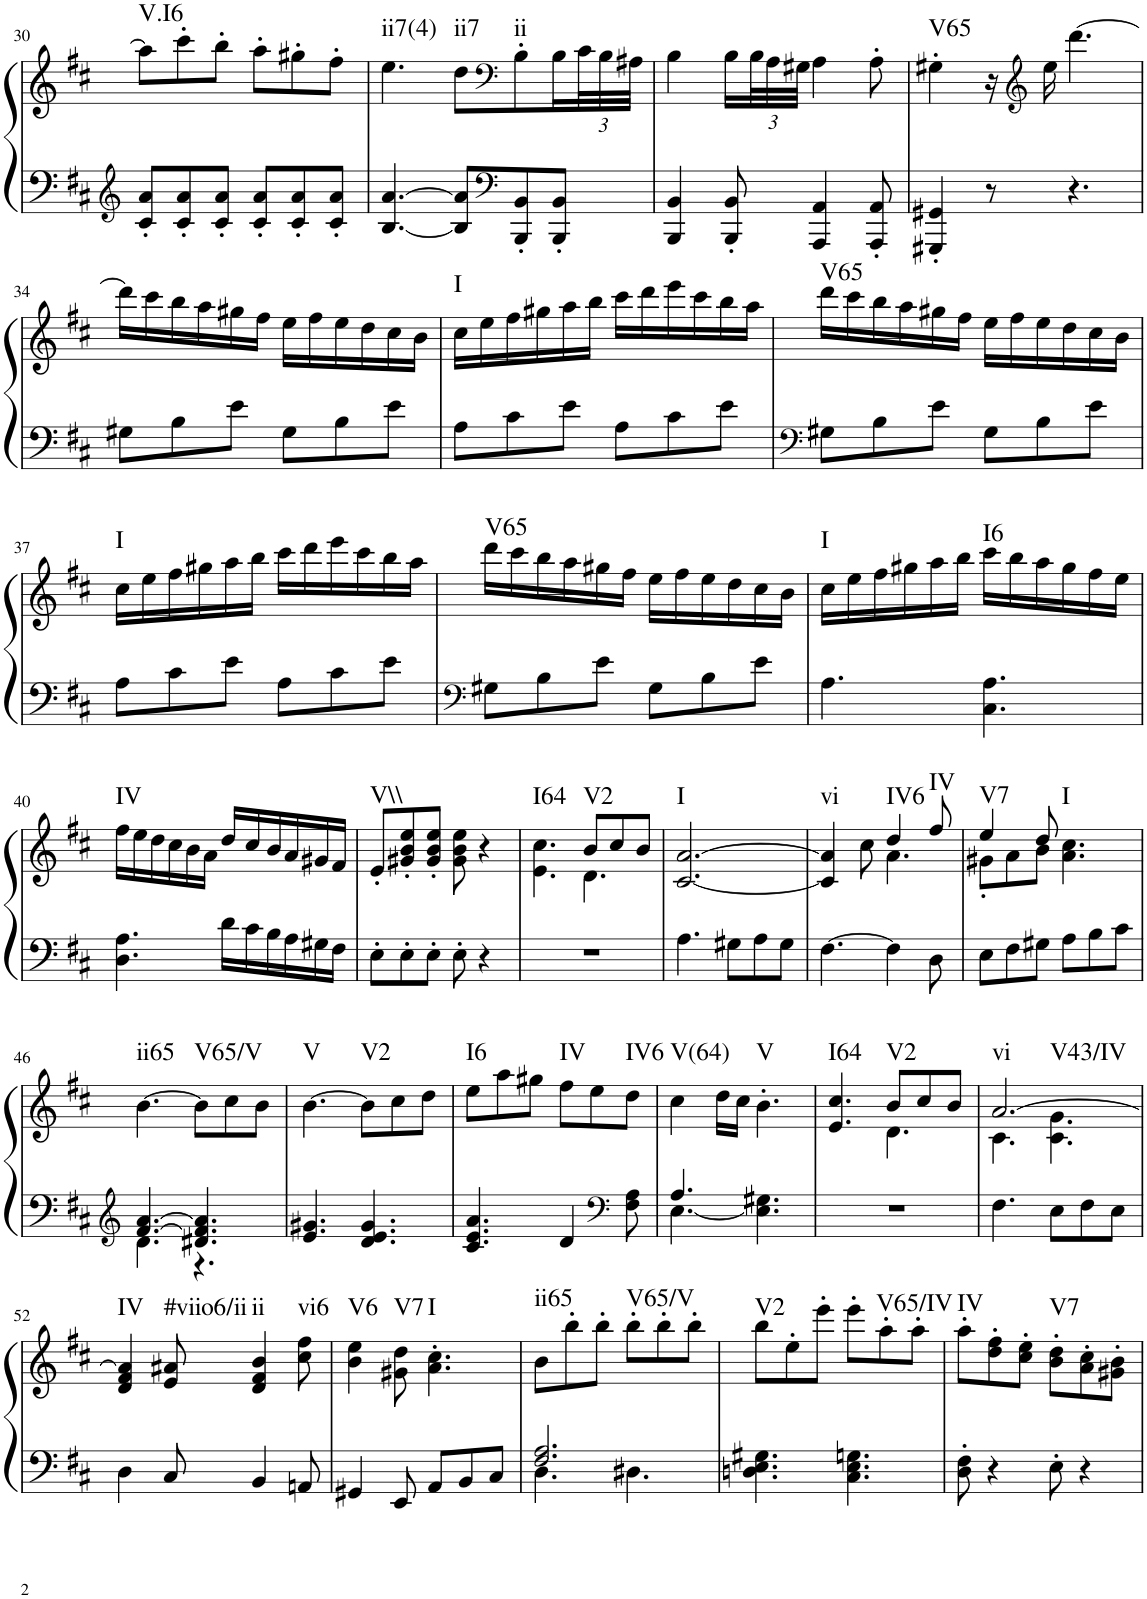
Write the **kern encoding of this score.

**kern	**kern	**harte
*part1	*part1	*part1
*staff2	*staff1	*
*I"Piano, Piano right	*	*
*I'Pno.	*	*
!!LO:PB:g=z
*clefG2	*clefG2	*
*k[f#c#]	*k[f#c#]	*
*M6/8	*M6/8	*
=30	=30	=30
!	!	!LO:H:kt=V.I6
8c#/' 8a/'L	8aa\L]	N
8c#/' 8a/'	8ccc#'\	.
8c#/' 8a/'J	8bb'\J	.
8c#/' 8a/'L	8aa'\L	.
8c#/' 8a/'	8gg#X'\	.
8c#/' 8a/'J	8ff#'\J	.
=31	=31	=31
!	!	!LO:H:kt=ii7(4)
[4.B/ [4.a/	4.ee\	N
!	!	!LO:H:kt=ii7
8B/] 8a/]L	8dd\L	N
*clefF4	*clefF4	*
!	!	!LO:H:kt=ii
8BBB/' 8BB/'	8B'\	N
8BBB/' 8BB/'J	16B\L	.
*	*Xbrackettup	*
.	48c#\L	.
.	48B\	.
.	48A#X\JJJ	.
=32	=32	=32
4BBB/ 4BB/	4B\	.
8BBB/' 8BB/'	16B\LL	.
.	48B\L	.
.	48A\	.
.	48G#X\JJJ	.
4AAA/ 4AA/	4A\	.
8AAA/' 8AA/'	8A'\	.
=33	=33	=33
!	!	!LO:H:kt=V65
4GGG#X/' 4GG#X/'	4G#X'\	N
8r	16r	.
*	*clefG2	*
.	16ee\	.
4.r	[4.ddd\	.
!!LO:LB:g=z
=34	=34	=34
8G#X\L	16ddd\LL]	.
.	16ccc#\	.
8B\	16bb\	.
.	16aa\	.
8e\J	16gg#X\	.
.	16ff#\JJ	.
8G#\L	16ee\LL	.
.	16ff#\	.
8B\	16ee\	.
.	16dd\	.
8e\J	16cc#\	.
.	16b\JJ	.
=35	=35	=35
!	!	!LO:H:kt=I
8A\L	16cc#\LL	N
.	16ee\	.
8c#\	16ff#\	.
.	16gg#X\	.
8e\J	16aa\	.
.	16bb\JJ	.
8A\L	16ccc#\LL	.
.	16ddd\	.
8c#\	16eee\	.
.	16ccc#\	.
8e\J	16bb\	.
.	16aa\JJ	.
=36	=36	=36
*clefF4	*	*
!	!	!LO:H:kt=V65
8G#X\L	16ddd\LL	N
.	16ccc#\	.
8B\	16bb\	.
.	16aa\	.
8e\J	16gg#X\	.
.	16ff#\JJ	.
8G#\L	16ee\LL	.
.	16ff#\	.
8B\	16ee\	.
.	16dd\	.
8e\J	16cc#\	.
.	16b\JJ	.
!!LO:LB:g=z
=37	=37	=37
!	!	!LO:H:kt=I
8A\L	16cc#\LL	N
.	16ee\	.
8c#\	16ff#\	.
.	16gg#X\	.
8e\J	16aa\	.
.	16bb\JJ	.
8A\L	16ccc#\LL	.
.	16ddd\	.
8c#\	16eee\	.
.	16ccc#\	.
8e\J	16bb\	.
.	16aa\JJ	.
=38	=38	=38
*clefF4	*	*
!	!	!LO:H:kt=V65
8G#X\L	16ddd\LL	N
.	16ccc#\	.
8B\	16bb\	.
.	16aa\	.
8e\J	16gg#X\	.
.	16ff#\JJ	.
8G#\L	16ee\LL	.
.	16ff#\	.
8B\	16ee\	.
.	16dd\	.
8e\J	16cc#\	.
.	16b\JJ	.
=39	=39	=39
!	!	!LO:H:kt=I
4.A\	16cc#\LL	N
.	16ee\	.
.	16ff#\	.
.	16gg#X\	.
.	16aa\	.
.	16bb\JJ	.
!	!	!LO:H:kt=I6
4.C#\ 4.A\	16ccc#\LL	N
.	16bb\	.
.	16aa\	.
.	16gg#\	.
.	16ff#\	.
.	16ee\JJ	.
!!LO:LB:g=z
=40	=40	=40
!	!	!LO:H:kt=IV
4.D\ 4.A\	16ff#\LL	N
.	16ee\	.
.	16dd\	.
.	16cc#\	.
.	16b\	.
.	16a\JJ	.
16d\LL	16dd/LL	.
16c#\	16cc#/	.
16B\	16b/	.
16A\	16a/	.
16G#X\	16g#X/	.
16F#\JJ	16f#/JJ	.
=41	=41	=41
!	!	!LO:H:kt=V\\
8E'\L	8e'/L	N
8E'\	8g#X/' 8b/' 8ee/'	.
8E'\J	8g#/' 8b/' 8ee/'J	.
8E'\	8g#\ 8b\ 8ee\	.
4r	4r	.
=42	=42	=42
*	*^	*
!	!	!	!LO:H:kt=I64
2.r	4.ryy	4.e\ 4.cc#\	N
!	!	!	!LO:H:kt=V2
.	8b/L	4.d\	N
.	8cc#/	.	.
.	8b/J	.	.
*	*v	*v	*
=43	=43	=43
!	!	!LO:H:kt=I
4.A\	[2.c#/ [2.a/	N
8G#X\L	.	.
8A\	.	.
8G#\J	.	.
=44	=44	=44
*	*^	*
!	!	!	!LO:H:kt=vi
[4.F#\	4c#/] 4a/]	4.ryy	N
.	8cc#\	.	.
!	!	!	!LO:H:kt=IV6
4F#\]	4dd/	4.a\	N
!	!	!	!LO:H:kt=IV
8D\	8ff#/	.	N
=45	=45	=45	=45
!	!	!	!LO:H:kt=V7
8E\L	4ee/	8g#X'\L	N
8F#\	.	8a\	.
8G#X\J	8dd/	8b\J	.
!	!	!	!LO:H:kt=I
8A\L	4.a\ 4.cc#\	4.ryy	N
8B\	.	.	.
8c#\J	.	.	.
*	*v	*v	*
!!LO:LB:g=z
=46	=46	=46
*clefG2	*	*
*^	*	*
!	!	!	!LO:H:kt=ii65
[4.f#/ [4.a/	4.d\	[4.b\	N
!	!	!	!LO:H:kt=V65/V
4.d#X/ 4.f#/] 4.a/]	4.r	8b\L]	N
.	.	8cc#\	.
.	.	8b\J	.
*v	*v	*	*
=47	=47	=47
!	!	!LO:H:kt=V
4.e/ 4.g#X/	[4.b\	N
!	!	!LO:H:kt=V2
4.d/ 4.e/ 4.g#/	8b\L]	N
.	8cc#\	.
.	8dd\J	.
=48	=48	=48
!	!	!LO:H:kt=I6
4.c#/ 4.e/ 4.a/	8ee\L	N
.	8aa\	.
.	8gg#X\J	.
!	!	!LO:H:kt=IV
4d/	8ff#\L	N
.	8ee\	.
*clefF4	*	*
!	!	!LO:H:kt=IV6
8F#\ 8A\	8dd\J	N
=49	=49	=49
*^	*	*
!	!	!	!LO:H:kt=V(64)
4.A/	[4.E\	4cc#\	N
.	.	16dd\LL	.
.	.	16cc#\JJ	.
!	!	!	!LO:H:kt=V
4.ryy	4.E\] 4.G#X\	4.b'\	N
=50	=50	=50	=50
*	*	*^	*
!	!	!	!	!LO:H:kt=I64
*v	*v	*	*	*
2.r	4.e/ 4.cc#/	4.ryy	N
!	!	!	!LO:H:kt=V2
.	8b/L	4.d\	N
.	8cc#/	.	.
.	8b/J	.	.
=51	=51	=51	=51
!	!	!	!LO:H:n=1:kt=vi
!	!	!	!LO:H:n=2:kt=V43/IV
4.F#\	[2.a/	4.c#\	N N
8E\L	.	4.c#\ 4.g\	.
8F#\	.	.	.
8E\J	.	.	.
*	*v	*v	*
!!LO:LB:g=z
=52	=52	=52
!	!	!LO:H:kt=IV
4D\	4d/ 4f#/ 4a/]	N
!	!	!LO:H:kt=#viio6/ii
8C#/	8e/ 8a#X/	N
!	!	!LO:H:kt=ii
4BB/	4d/ 4f#/ 4b/	N
!	!	!LO:H:kt=vi6
8AAn/	8cc#\ 8ff#\	N
=53	=53	=53
!	!	!LO:H:kt=V6
4GG#X/	4b\ 4ee\	N
!	!	!LO:H:kt=V7
8EE/	8g#X\ 8dd\	N
!	!	!LO:H:kt=I
8AA/L	4.a\' 4.cc#\'	N
8BB/	.	.
8C#/J	.	.
=54	=54	=54
*^	*	*
!	!	!	!LO:H:kt=ii65
2.F#/ 2.A/	4.D\	8b\L	N
.	.	8bb'\	.
.	.	8bb'\J	.
!	!	!	!LO:H:kt=V65/V
.	4.D#X\	8bb'\L	N
.	.	8bb'\	.
.	.	8bb'\J	.
*v	*v	*	*
=55	=55	=55
!	!	!LO:H:kt=V2
4.Dn\ 4.E\ 4.G#X\	8bb\L	N
.	8ee'\	.
.	8eee'\J	.
!	!	!LO:H:kt=V65/IV
4.C#\ 4.E\ 4.Gn\	8eee'\L	N
.	8aa'\	.
.	8aa'\J	.
=56	=56	=56
!	!	!LO:H:kt=IV
8D\' 8F#\'	8aa'\L	N
4r	8dd\' 8ff#\'	.
.	8cc#\' 8ee\'J	.
!	!	!LO:H:kt=V7
8E'\	8b\' 8dd\'L	N
4r	8a\' 8cc#\'	.
.	8g#X\' 8b\'J	.
=	=	=
*-	*-	*-
